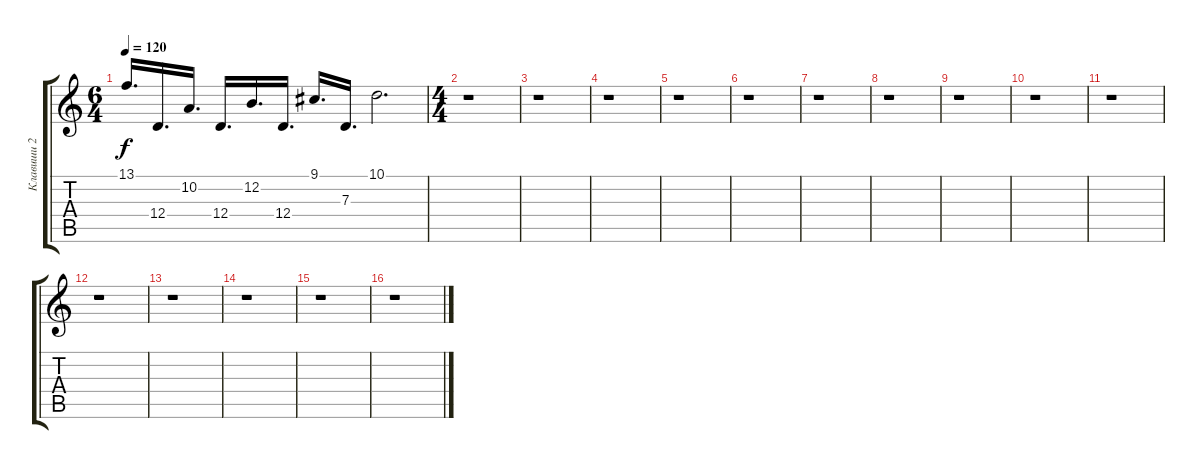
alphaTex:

\track ("Клавиши 2" "Клавиши 2") {instrument pad1newage}
\staff {score tabs}
\tuning (E4 B3 G3 D3 A2 E2) {hide}
\ts (6 4)
\tempo 120
\clef g2
\ks c
13.1.16{d dy f} 12.4.16{d} 10.2.16{d} 12.4.16{d} 12.2.16{d} 12.4.16{d} 9.1.16{d} 7.3.16{d} 10.1.2{d} |
\ts (4 4)
r.1 |
r.1 |
r.1 |
r.1 |
r.1 |
r.1 |
r.1 |
r.1 |
r.1 |
r.1 |
r.1 |
r.1 |
r.1 |
r.1 |
r.1
